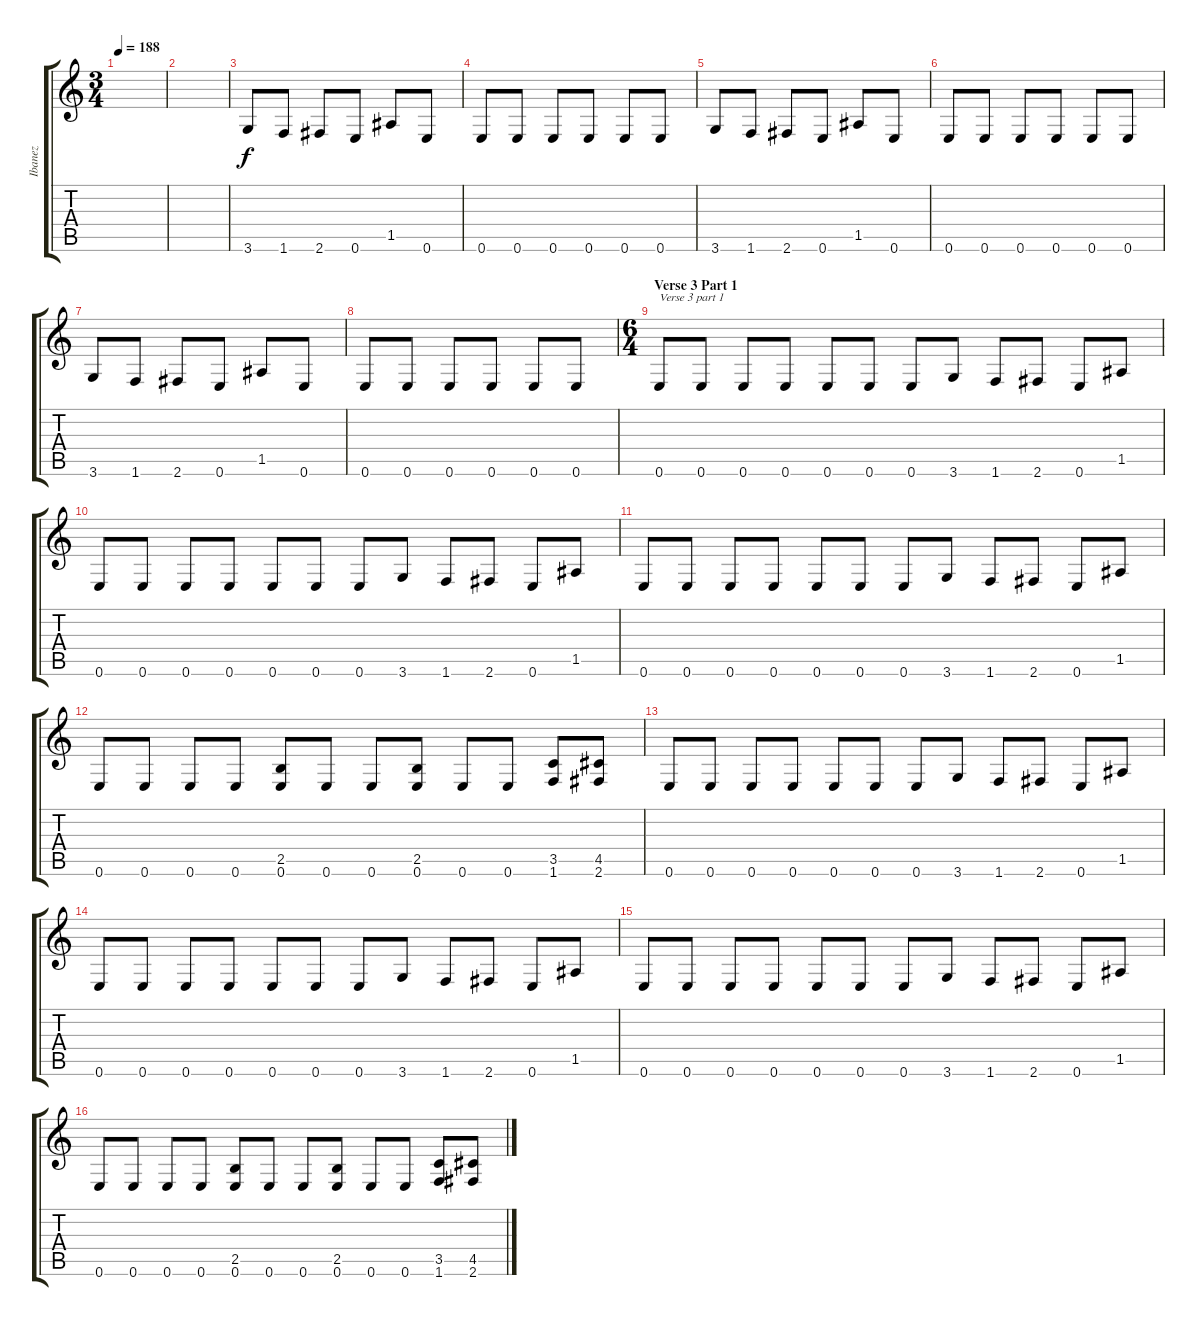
\track ("Ibanez" "Ibanez") {instrument distortionguitar}
\staff {score tabs}
\tuning (E4 B3 G3 D3 A2 E2) {hide}
\ts (3 4)
\tempo 188
\clef g2
\ks c
|
|
3.6.8 1.6.8 2.6.8 0.6.8 1.5.8 0.6.8 |
0.6.8 0.6.8 0.6.8 0.6.8 0.6.8 0.6.8 |
3.6.8 1.6.8 2.6.8 0.6.8 1.5.8 0.6.8 |
0.6.8 0.6.8 0.6.8 0.6.8 0.6.8 0.6.8 |
3.6.8 1.6.8 2.6.8 0.6.8 1.5.8 0.6.8 |
0.6.8 0.6.8 0.6.8 0.6.8 0.6.8 0.6.8 |
\ts (6 4)
\section ("" "Verse 3 Part 1")
0.6.8{txt "Verse 3 part 1"} 0.6.8 0.6.8 0.6.8 0.6.8 0.6.8 0.6.8 3.6.8 1.6.8 2.6.8 0.6.8 1.5.8 |
0.6.8 0.6.8 0.6.8 0.6.8 0.6.8 0.6.8 0.6.8 3.6.8 1.6.8 2.6.8 0.6.8 1.5.8 |
0.6.8 0.6.8 0.6.8 0.6.8 0.6.8 0.6.8 0.6.8 3.6.8 1.6.8 2.6.8 0.6.8 1.5.8 |
0.6.8 0.6.8 0.6.8 0.6.8 (2.5 0.6).8 0.6.8 0.6.8 (2.5 0.6).8 0.6.8 0.6.8 (3.5 1.6).8 (4.5 2.6).8 |
0.6.8 0.6.8 0.6.8 0.6.8 0.6.8 0.6.8 0.6.8 3.6.8 1.6.8 2.6.8 0.6.8 1.5.8 |
0.6.8 0.6.8 0.6.8 0.6.8 0.6.8 0.6.8 0.6.8 3.6.8 1.6.8 2.6.8 0.6.8 1.5.8 |
0.6.8 0.6.8 0.6.8 0.6.8 0.6.8 0.6.8 0.6.8 3.6.8 1.6.8 2.6.8 0.6.8 1.5.8 |
0.6.8 0.6.8 0.6.8 0.6.8 (2.5 0.6).8 0.6.8 0.6.8 (2.5 0.6).8 0.6.8 0.6.8 (3.5 1.6).8 (4.5 2.6).8
